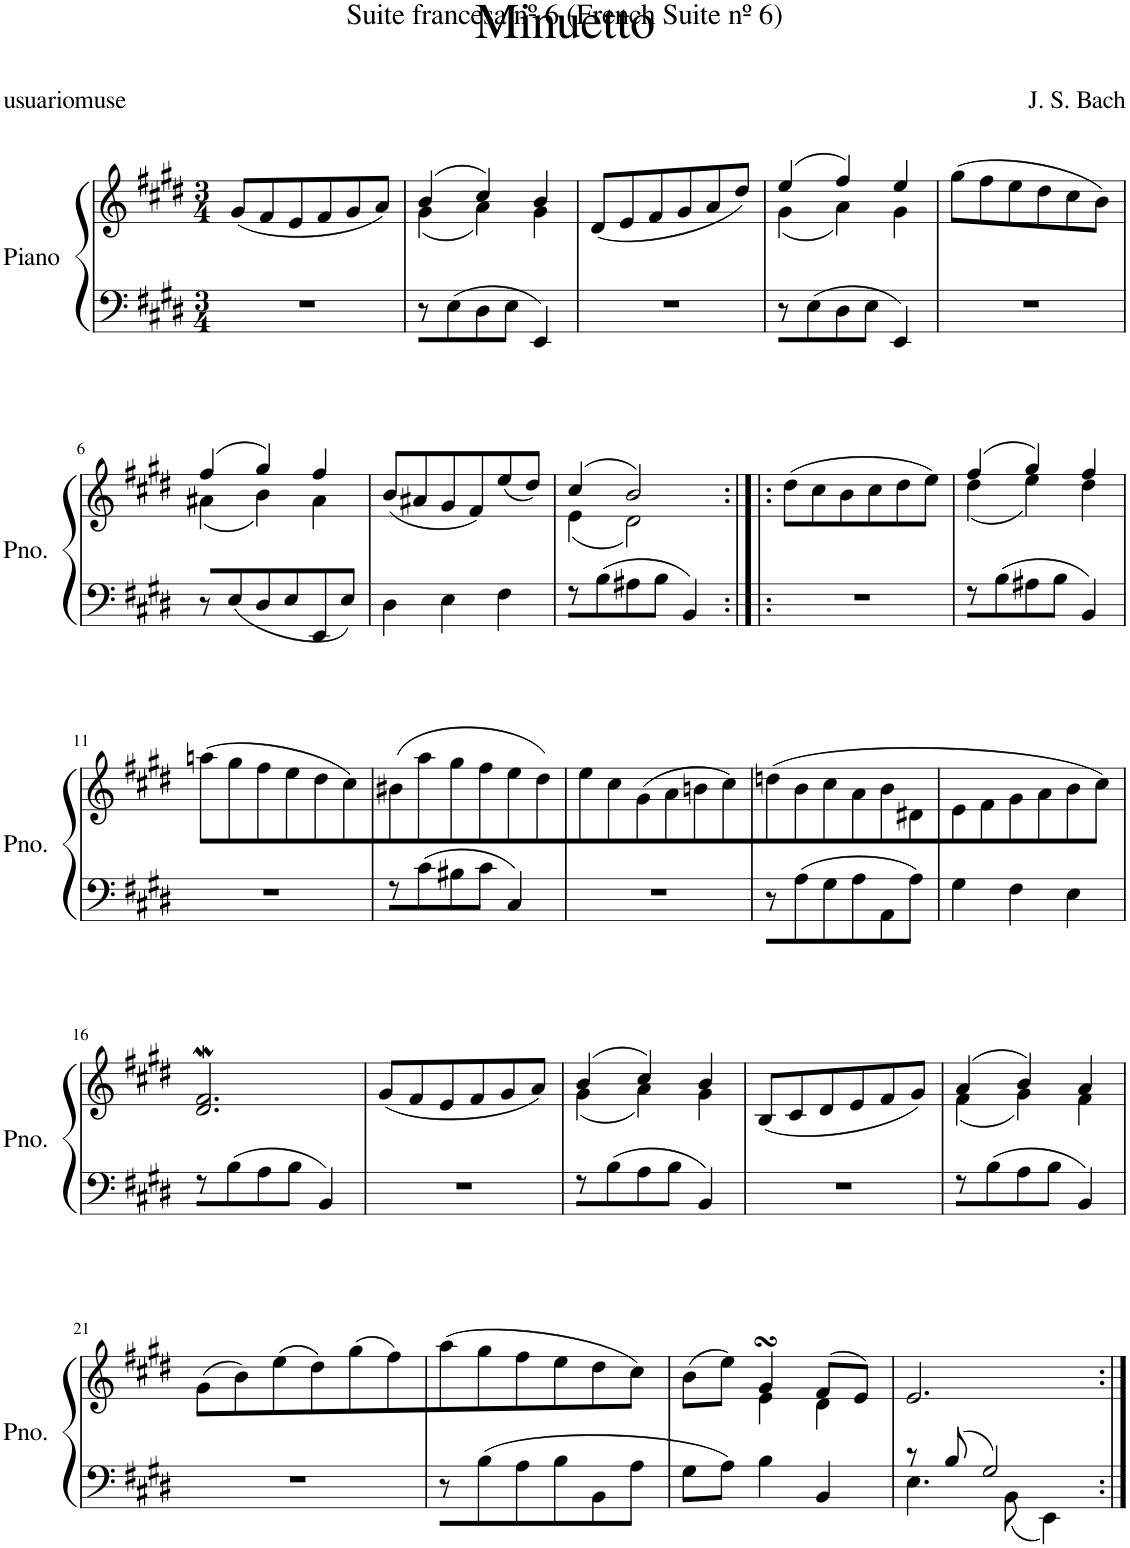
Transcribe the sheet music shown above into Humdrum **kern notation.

**kern	**kern
*part1	*part1
*staff2	*staff1
*I"Piano	*
*I'Pno.	*
*clefF4	*clefG2
*k[f#c#g#d#]	*k[f#c#g#d#]
*M3/4	*M3/4
=1	=1
2.r	(8g#/L
.	8f#/
.	8e/
.	8f#/
.	8g#/
.	8a/J)
=2	=2
*	*^
8r	(4b/	(4g#\
8E\	.	.
8D#\	4cc#/)	4a\)
8E\J	.	.
4EE/	4b/	4g#\
*	*v	*v
=3	=3
2.r	(8d#/L
.	8e/
.	8f#/
.	8g#/
.	8a/
.	8dd#/J)
=4	=4
*	*^
8r	(4ee/	(4g#\
8E\	.	.
8D#\	4ff#/)	4a\)
8E\J	.	.
4EE/	4ee/	4g#\
*	*v	*v
=5	=5
2.r	(8gg#\L
.	8ff#\
.	8ee\
.	8dd#\
.	8cc#\
.	8b\J)
!!LO:LB:g=z
=6	=6
*	*^
8r	(4ff#/	(4a#X\
8E/	.	.
8D#/	4gg#/)	4b\)
8E/	.	.
8EE/	4ff#/	4a#\
8E/J	.	.
*	*v	*v
=7	=7
4D#\	(8b/L
.	8a#X/
4E\	8g#/
.	8f#/)
4F#\	(8ee/
.	8dd#/J)
=8	=8
*	*^
8r	(4cc#/	(4e\
8B\	.	.
8A#X\	2b/)	2d#\)
8B\J	.	.
4BB/	.	.
*	*v	*v
=9:|!|:	=9:|!|:
2.r	(8dd#\L
.	8cc#\
.	8b\
.	8cc#\
.	8dd#\
.	8ee\J)
=10	=10
*	*^
8r	(4ff#/	(4dd#\
8B\	.	.
8A#X\	4gg#/)	4ee\)
8B\J	.	.
4BB/	4ff#/	4dd#\
*	*v	*v
!!LO:LB:g=z
=11	=11
2.r	(8aan\L
.	8gg#\
.	8ff#\
.	8ee\
.	8dd#\
.	8cc#\)
=12	=12
8r	(8b#X\
8c#\	8aa\
8B#X\	8gg#\
8c#\J	8ff#\
4C#/	8ee\
.	8dd#\)
=13	=13
2.r	8ee\
.	8cc#\
.	(8g#\
.	8a\
.	8bn\
.	8cc#\)
=14	=14
8r	(8ddn\
8A\	8b\
8G#\	8cc#\
8A\	8a\
8AA\	8b\
8A\J	8d#X\
=15	=15
4G#\	8e\
.	8f#\
4F#\	8g#\
.	8a\
4E\	8b\
.	8cc#\J)
!!LO:LB:g=z
=16	=16
8r	2.d#/m 2.f#/m
8B\	.
8A\	.
8B\J	.
4BB/	.
=17	=17
2.r	(8g#/L
.	8f#/
.	8e/
.	8f#/
.	8g#/
.	8a/J)
=18	=18
*	*^
8r	(4b/	(4g#\
8B\	.	.
8A\	4cc#/)	4a\)
8B\J	.	.
4BB/	4b/	4g#\
*	*v	*v
=19	=19
2.r	(8B/L
.	8c#/
.	8d#/
.	8e/
.	8f#/
.	8g#/J)
=20	=20
*	*^
8r	(4a/	(4f#\
8B\	.	.
8A\	4b/)	4g#\)
8B\J	.	.
4BB/	4a/	4f#\
*	*v	*v
!!LO:LB:g=z
=21	=21
2.r	(8g#\L
.	8b\)
.	(8ee\
.	8dd#\)
.	(8gg#\
.	8ff#\)
=22	=22
8r	(8aa\
8B\	8gg#\
8A\	8ff#\
8B\	8ee\
8BB\	8dd#\
8A\J	8cc#\J)
=23	=23
*	*^
8G#\L	(8b\L	4ryy
8A\J	8ee\J)	.
4B\	4g#sSsS/	4e\
4BB/	(8f#/L	4d#\
.	8e/J)	.
*	*v	*v
=24	=24
*^	*
8r	4.E\	2.e/
8B/	.	.
2G#/	.	.
.	8BB\	.
.	4EE\	.
*v	*v	*
=:|!	=:|!
*-	*-
